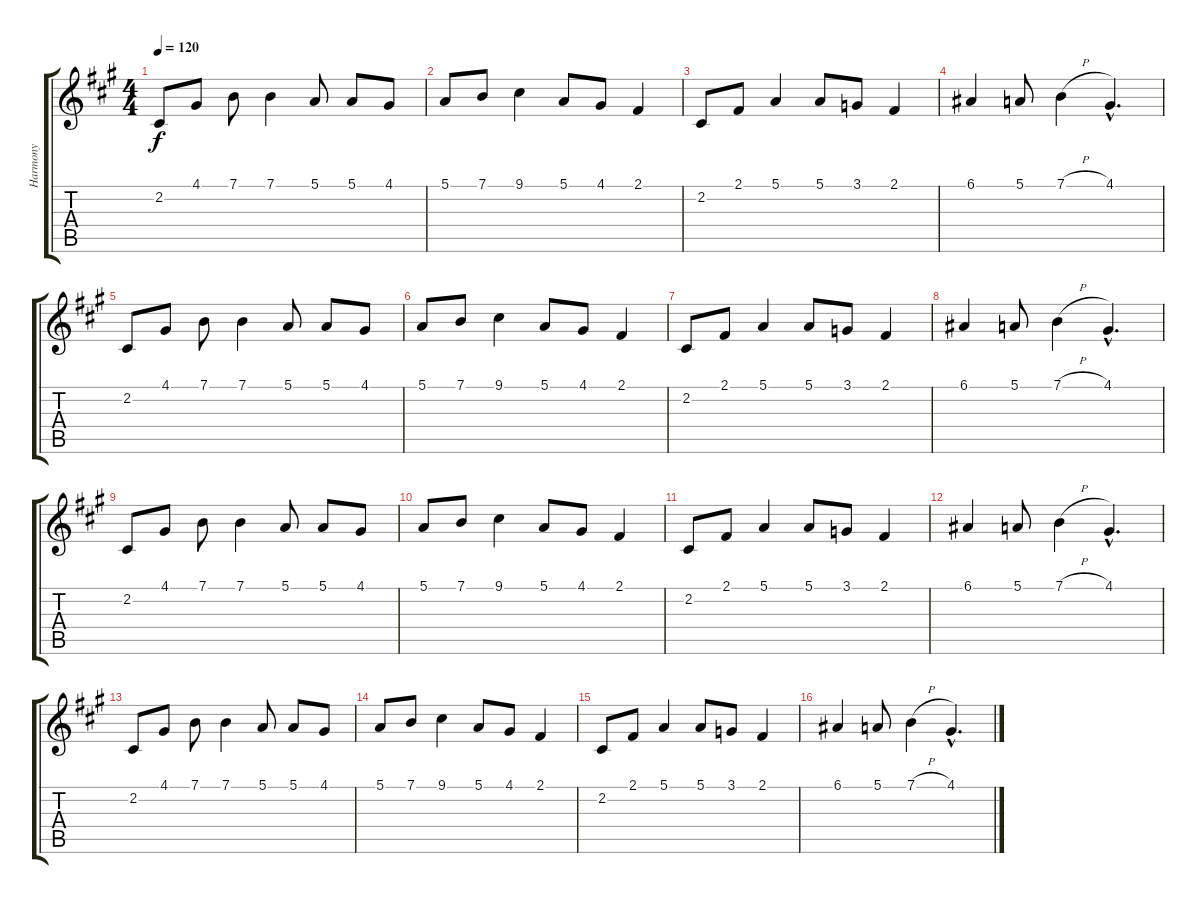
\track ("Harmony" "Harmony") {instrument voiceoohs}
\staff {score tabs}
\tuning (E4 B3 G3 D3 A2 E2) {hide}
\ts (4 4)
\tempo 120
\clef g2
\ks f#minor
2.2.8{dy f} 4.1.8 7.1.8 7.1.4 5.1.8 5.1.8 4.1.8 |
5.1.8 7.1.8 9.1.4 5.1.8 4.1.8 2.1.4 |
2.2.8 2.1.8 5.1.4 5.1.8 3.1.8 2.1.4 |
6.1.4 5.1.8 7.1{h}.4 4.1{hac}.4{d} |
2.2.8 4.1.8 7.1.8 7.1.4 5.1.8 5.1.8 4.1.8 |
5.1.8 7.1.8 9.1.4 5.1.8 4.1.8 2.1.4 |
2.2.8 2.1.8 5.1.4 5.1.8 3.1.8 2.1.4 |
6.1.4 5.1.8 7.1{h}.4 4.1{hac}.4{d} |
2.2.8 4.1.8 7.1.8 7.1.4 5.1.8 5.1.8 4.1.8 |
5.1.8 7.1.8 9.1.4 5.1.8 4.1.8 2.1.4 |
2.2.8 2.1.8 5.1.4 5.1.8 3.1.8 2.1.4 |
6.1.4 5.1.8 7.1{h}.4 4.1{hac}.4{d} |
2.2.8 4.1.8 7.1.8 7.1.4 5.1.8 5.1.8 4.1.8 |
5.1.8 7.1.8 9.1.4 5.1.8 4.1.8 2.1.4 |
2.2.8 2.1.8 5.1.4 5.1.8 3.1.8 2.1.4 |
6.1.4 5.1.8 7.1{h}.4 4.1{hac}.4{d}
